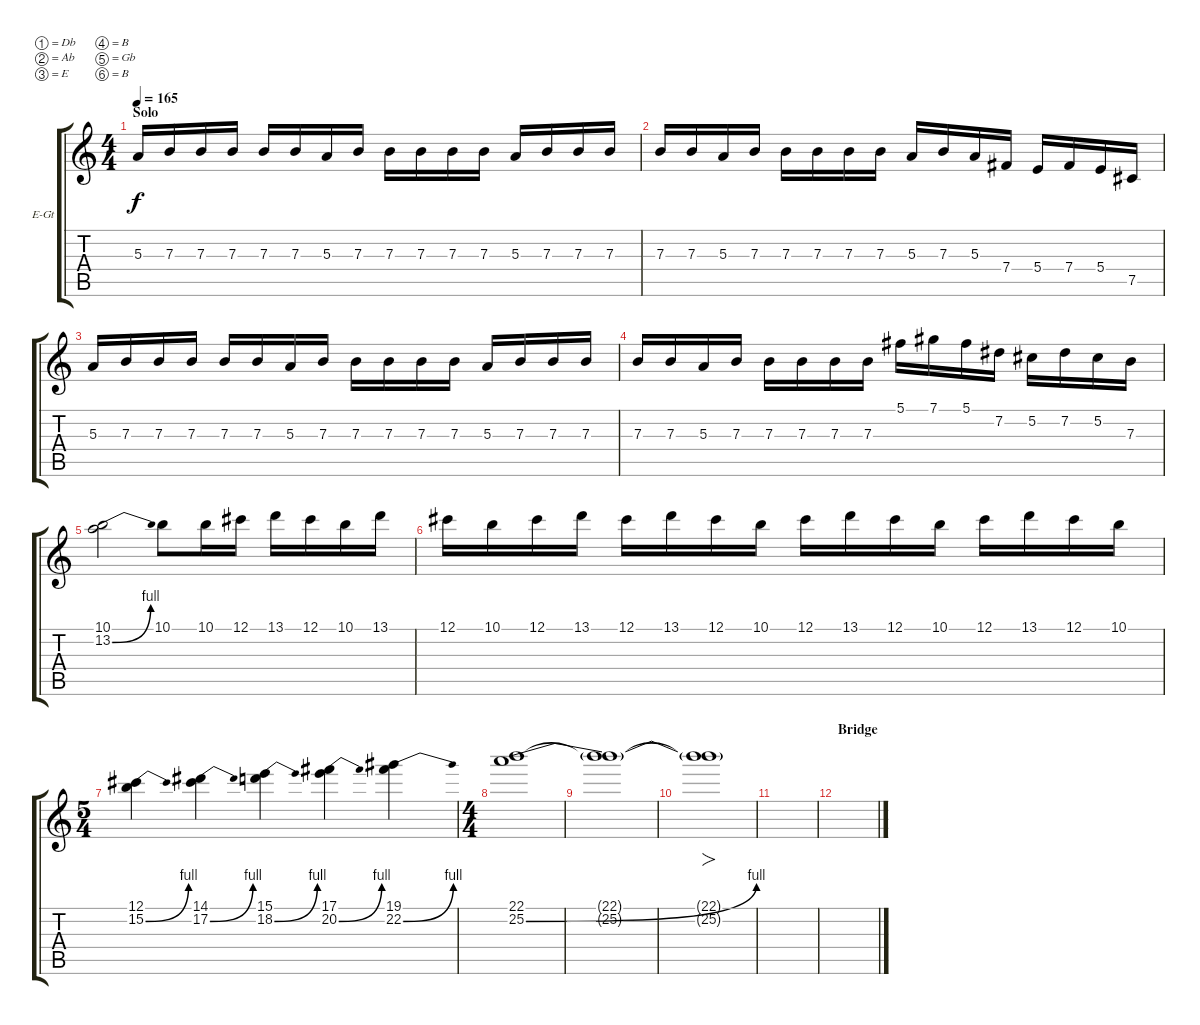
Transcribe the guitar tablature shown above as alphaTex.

\defaultSystemsLayout 4
\bracketExtendMode groupsimilarinstruments
\firstSystemTrackNameOrientation horizontal
\otherSystemsTrackNameOrientation horizontal
\track ("Guitar 1" "E-Gt") {instrument distortionguitar}
\staff {score tabs}
\tuning (Db4 Ab3 E3 B2 Gb2 B1)
\ts (4 4)
\section ("" "Solo")
\tempo 165
\clef g2
\ks c
5.3.16{dy f} 7.3.16 7.3.16 7.3.16 7.3.16 7.3.16 5.3.16 7.3.16 7.3.16 7.3.16 7.3.16 7.3.16 5.3.16 7.3.16 7.3.16 7.3.16 |
7.3.16 7.3.16 5.3.16 7.3.16 7.3.16 7.3.16 7.3.16 7.3.16 5.3.16 7.3.16 5.3.16 7.4.16 5.4.16 7.4.16 5.4.16 7.5.16 |
5.3.16 7.3.16 7.3.16 7.3.16 7.3.16 7.3.16 5.3.16 7.3.16 7.3.16 7.3.16 7.3.16 7.3.16 5.3.16 7.3.16 7.3.16 7.3.16 |
7.3.16 7.3.16 5.3.16 7.3.16 7.3.16 7.3.16 7.3.16 7.3.16 5.1.16 7.1.16 5.1.16 7.2.16 5.2.16 7.2.16 5.2.16 7.3.16 |
(10.1 13.2{be (bend 0 0 60 4)}).2 10.1.8 10.1.16 12.1.16 13.1.16 12.1.16 10.1.16 13.1.16 |
12.1.16 10.1.16 12.1.16 13.1.16 12.1.16 13.1.16 12.1.16 10.1.16 12.1.16 13.1.16 12.1.16 10.1.16 12.1.16 13.1.16 12.1.16 10.1.16 |
\ts (5 4)
(15.2{be (bend 0 0 15 4)} 12.1).4 (17.2{be (bend 0 0 15 4)} 14.1).4 (18.2{be (bend 0 0 15 4)} 15.1).4 (20.2{be (bend 0 0 15 4)} 17.1).4 (22.2{be (bend 0 0 15 4)} 19.1).4 |
\ts (4 4)
(25.2{be (bend 0 0 15 4)} 22.1).1 |
(22.1{t} 25.2{t}).1 |
(22.1{t} 25.2{t}).1{fo} |
|
\section ("" "Bridge")
